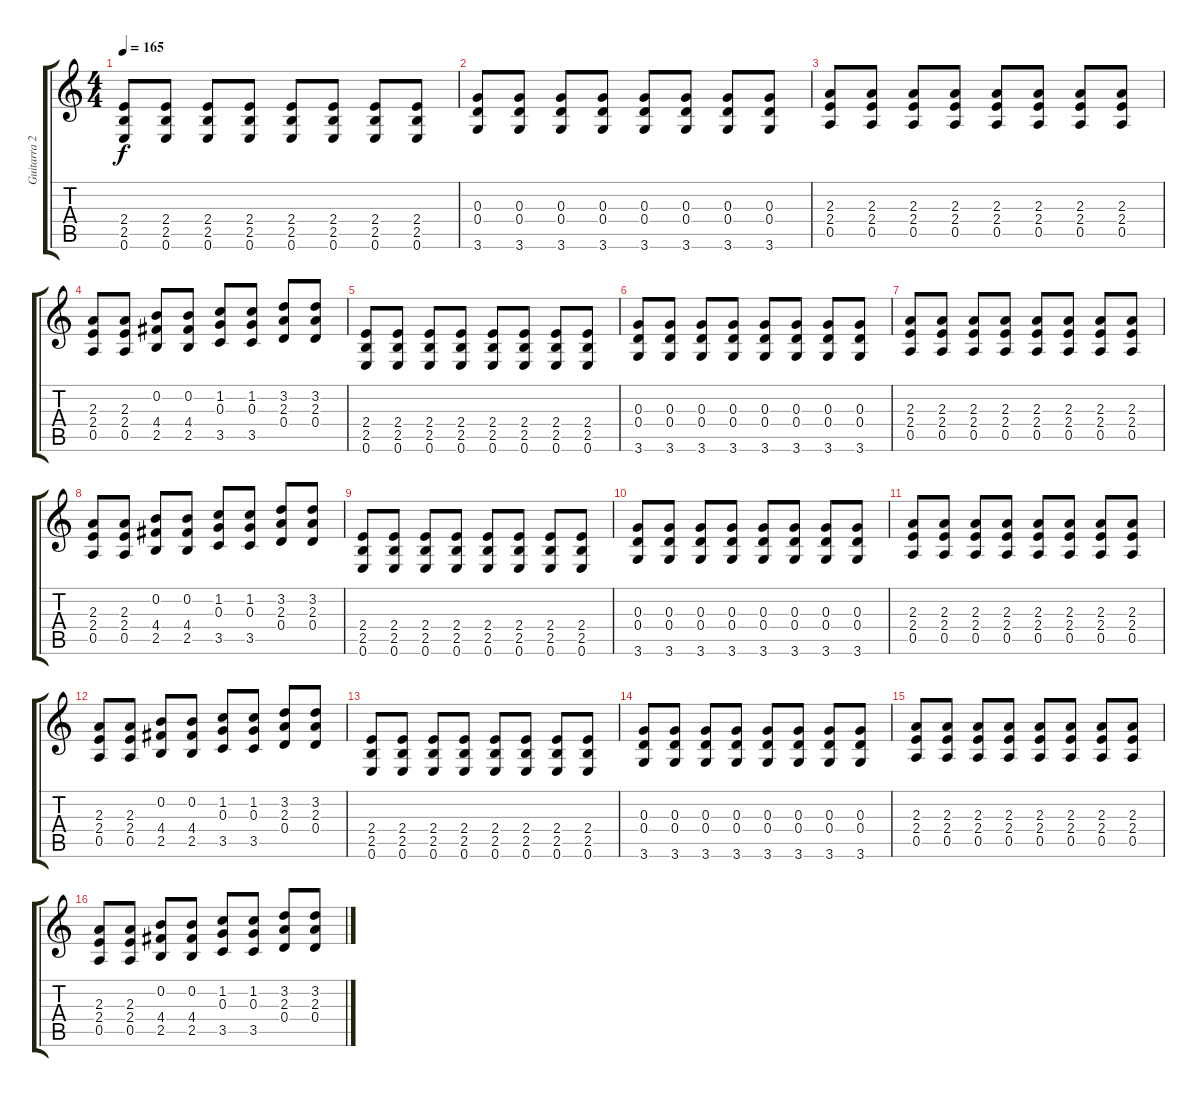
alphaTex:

\track ("Guitarra 2 ( Ritmica )" "Guitarra 2") {instrument overdrivenguitar}
\staff {score tabs}
\tuning (E4 B3 G3 D3 A2 E2) {hide}
\ts (4 4)
\tempo 165
\clef g2
\ks c
(2.4 2.5 0.6).8{dy f instrument overdrivenguitar} (2.4 2.5 0.6).8 (2.4 2.5 0.6).8 (2.4 2.5 0.6).8 (2.4 2.5 0.6).8 (2.4 2.5 0.6).8 (2.4 2.5 0.6).8 (2.4 2.5 0.6).8 |
(0.3 0.4 3.6).8 (0.3 0.4 3.6).8 (0.3 0.4 3.6).8 (0.3 0.4 3.6).8 (0.3 0.4 3.6).8 (0.3 0.4 3.6).8 (0.3 0.4 3.6).8 (0.3 0.4 3.6).8 |
(2.3 2.4 0.5).8 (2.3 2.4 0.5).8 (2.3 2.4 0.5).8 (2.3 2.4 0.5).8 (2.3 2.4 0.5).8 (2.3 2.4 0.5).8 (2.3 2.4 0.5).8 (2.3 2.4 0.5).8 |
(2.3 2.4 0.5).8 (2.3 2.4 0.5).8 (0.2 4.4 2.5).8 (0.2 4.4 2.5).8 (1.2 0.3 3.5).8 (1.2 0.3 3.5).8 (3.2 2.3 0.4).8 (3.2 2.3 0.4).8 |
(2.4 2.5 0.6).8 (2.4 2.5 0.6).8 (2.4 2.5 0.6).8 (2.4 2.5 0.6).8 (2.4 2.5 0.6).8 (2.4 2.5 0.6).8 (2.4 2.5 0.6).8 (2.4 2.5 0.6).8 |
(0.3 0.4 3.6).8 (0.3 0.4 3.6).8 (0.3 0.4 3.6).8 (0.3 0.4 3.6).8 (0.3 0.4 3.6).8 (0.3 0.4 3.6).8 (0.3 0.4 3.6).8 (0.3 0.4 3.6).8 |
(2.3 2.4 0.5).8 (2.3 2.4 0.5).8 (2.3 2.4 0.5).8 (2.3 2.4 0.5).8 (2.3 2.4 0.5).8 (2.3 2.4 0.5).8 (2.3 2.4 0.5).8 (2.3 2.4 0.5).8 |
(2.3 2.4 0.5).8 (2.3 2.4 0.5).8 (0.2 4.4 2.5).8 (0.2 4.4 2.5).8 (1.2 0.3 3.5).8 (1.2 0.3 3.5).8 (3.2 2.3 0.4).8 (3.2 2.3 0.4).8 |
(2.4 2.5 0.6).8 (2.4 2.5 0.6).8 (2.4 2.5 0.6).8 (2.4 2.5 0.6).8 (2.4 2.5 0.6).8 (2.4 2.5 0.6).8 (2.4 2.5 0.6).8 (2.4 2.5 0.6).8 |
(0.3 0.4 3.6).8 (0.3 0.4 3.6).8 (0.3 0.4 3.6).8 (0.3 0.4 3.6).8 (0.3 0.4 3.6).8 (0.3 0.4 3.6).8 (0.3 0.4 3.6).8 (0.3 0.4 3.6).8 |
(2.3 2.4 0.5).8 (2.3 2.4 0.5).8 (2.3 2.4 0.5).8 (2.3 2.4 0.5).8 (2.3 2.4 0.5).8 (2.3 2.4 0.5).8 (2.3 2.4 0.5).8 (2.3 2.4 0.5).8 |
(2.3 2.4 0.5).8 (2.3 2.4 0.5).8 (0.2 4.4 2.5).8 (0.2 4.4 2.5).8 (1.2 0.3 3.5).8 (1.2 0.3 3.5).8 (3.2 2.3 0.4).8 (3.2 2.3 0.4).8 |
(2.4 2.5 0.6).8 (2.4 2.5 0.6).8 (2.4 2.5 0.6).8 (2.4 2.5 0.6).8 (2.4 2.5 0.6).8 (2.4 2.5 0.6).8 (2.4 2.5 0.6).8 (2.4 2.5 0.6).8 |
(0.3 0.4 3.6).8 (0.3 0.4 3.6).8 (0.3 0.4 3.6).8 (0.3 0.4 3.6).8 (0.3 0.4 3.6).8 (0.3 0.4 3.6).8 (0.3 0.4 3.6).8 (0.3 0.4 3.6).8 |
(2.3 2.4 0.5).8 (2.3 2.4 0.5).8 (2.3 2.4 0.5).8 (2.3 2.4 0.5).8 (2.3 2.4 0.5).8 (2.3 2.4 0.5).8 (2.3 2.4 0.5).8 (2.3 2.4 0.5).8 |
(2.3 2.4 0.5).8 (2.3 2.4 0.5).8 (0.2 4.4 2.5).8 (0.2 4.4 2.5).8 (1.2 0.3 3.5).8 (1.2 0.3 3.5).8 (3.2 2.3 0.4).8 (3.2 2.3 0.4).8
